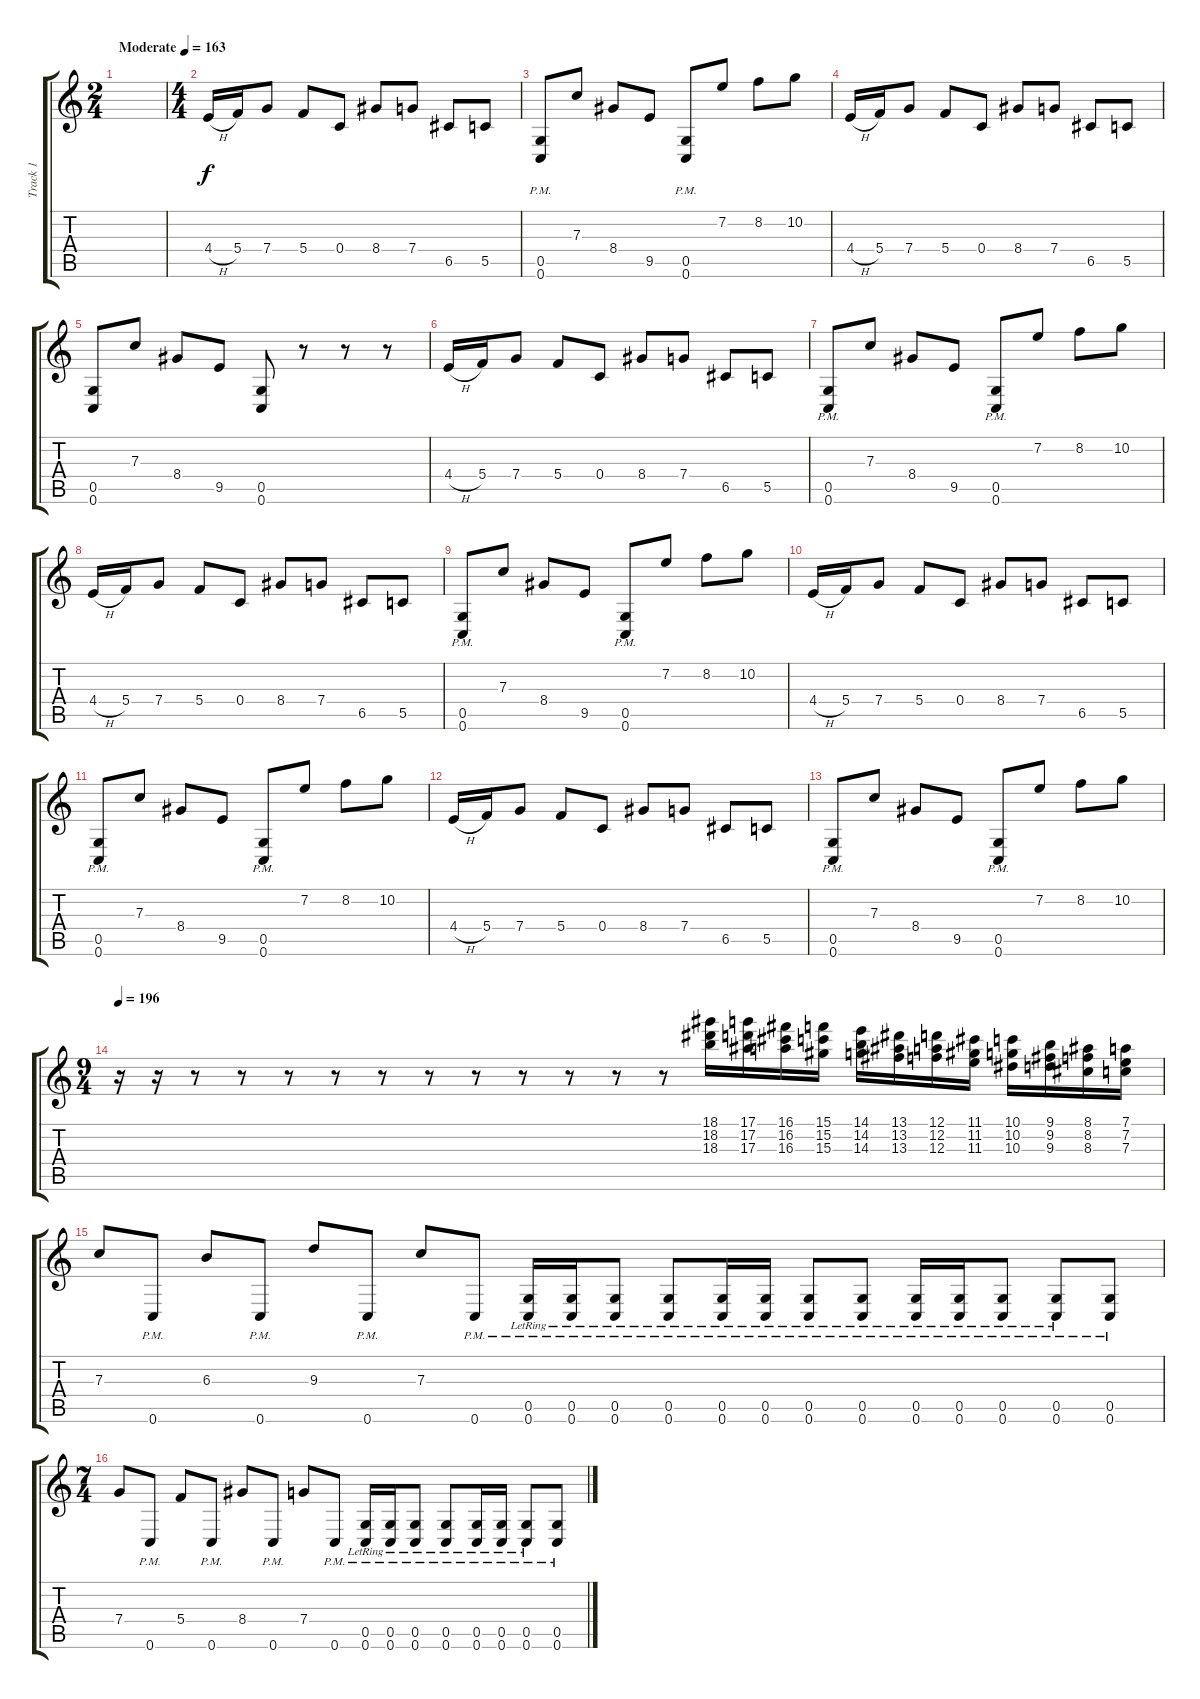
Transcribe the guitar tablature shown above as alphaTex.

\track ("Track 1" "Track 1") {instrument distortionguitar}
\staff {score tabs}
\tuning (D4 A3 F3 C3 G2 C2) {hide}
\ts (2 4)
\tempo (163 "Moderate")
\clef g2
\ks c
|
\ts (4 4)
4.4{h}.16 5.4.16 7.4.8 5.4.8 0.4.8 8.4.8 7.4.8 6.5.8 5.5.8 |
(0.5{pm} 0.6{pm}).8 7.3.8 8.4.8 9.5.8 (0.5{pm} 0.6{pm}).8 7.2.8 8.2.8 10.2.8 |
4.4{h}.16 5.4.16 7.4.8 5.4.8 0.4.8 8.4.8 7.4.8 6.5.8 5.5.8 |
(0.5 0.6).8 7.3.8 8.4.8 9.5.8 (0.5 0.6).8 r.8 r.8 r.8 |
4.4{h}.16 5.4.16 7.4.8 5.4.8 0.4.8 8.4.8 7.4.8 6.5.8 5.5.8 |
(0.5{pm} 0.6{pm}).8 7.3.8 8.4.8 9.5.8 (0.5{pm} 0.6{pm}).8 7.2.8 8.2.8 10.2.8 |
4.4{h}.16 5.4.16 7.4.8 5.4.8 0.4.8 8.4.8 7.4.8 6.5.8 5.5.8 |
(0.5{pm} 0.6{pm}).8 7.3.8 8.4.8 9.5.8 (0.5{pm} 0.6{pm}).8 7.2.8 8.2.8 10.2.8 |
4.4{h}.16 5.4.16 7.4.8 5.4.8 0.4.8 8.4.8 7.4.8 6.5.8 5.5.8 |
(0.5{pm} 0.6{pm}).8 7.3.8 8.4.8 9.5.8 (0.5{pm} 0.6{pm}).8 7.2.8 8.2.8 10.2.8 |
4.4{h}.16 5.4.16 7.4.8 5.4.8 0.4.8 8.4.8 7.4.8 6.5.8 5.5.8 |
(0.5{pm} 0.6{pm}).8 7.3.8 8.4.8 9.5.8 (0.5{pm} 0.6{pm}).8 7.2.8 8.2.8 10.2.8 |
\ts (9 4)
\tempo 196
r.16 r.16 r.8 r.8 r.8 r.8 r.8 r.8 r.8 r.8 r.8 r.8 r.8 (18.1 18.2 18.3).16{volume 12} (17.1 17.2 17.3).16 (16.1 16.2 16.3).16 (15.1 15.2 15.3).16 (14.1 14.2 14.3).16 (13.1 13.2 13.3).16 (12.1 12.2 12.3).16 (11.1 11.2 11.3).16 (10.1 10.2 10.3).16 (9.1 9.2 9.3).16 (8.1 8.2 8.3).16 (7.1 7.2 7.3).16 |
7.3.8{volume 15 balance 2} 0.6{pm}.8 6.3.8 0.6{pm}.8 9.3.8 0.6{pm}.8 7.3.8 0.6{pm}.8 (0.5{pm lr} 0.6{pm lr}).16 (0.5{pm lr} 0.6{pm lr}).16 (0.5{pm lr} 0.6{pm lr}).8 (0.5{pm lr} 0.6{pm lr}).8 (0.5{pm lr} 0.6{pm lr}).16 (0.5{pm lr} 0.6{pm lr}).16 (0.5{pm lr} 0.6{pm lr}).8 (0.5{pm lr} 0.6{pm lr}).8 (0.5{pm lr} 0.6{pm lr}).16 (0.5{pm lr} 0.6{pm lr}).16 (0.5{pm lr} 0.6{pm lr}).8 (0.5{pm lr} 0.6{pm lr}).8 (0.5{pm} 0.6{pm}).8 |
\ts (7 4)
7.4.8 0.6{pm}.8 5.4.8 0.6{pm}.8 8.4.8 0.6{pm}.8 7.4.8 0.6{pm}.8 (0.5{pm lr} 0.6{pm lr}).16 (0.5{pm lr} 0.6{pm lr}).16 (0.5{pm lr} 0.6{pm lr}).8 (0.5{pm lr} 0.6{pm lr}).8 (0.5{pm lr} 0.6{pm lr}).16 (0.5{pm lr} 0.6{pm lr}).16 (0.5{pm lr} 0.6{pm lr}).8 (0.5{pm} 0.6{pm}).8
